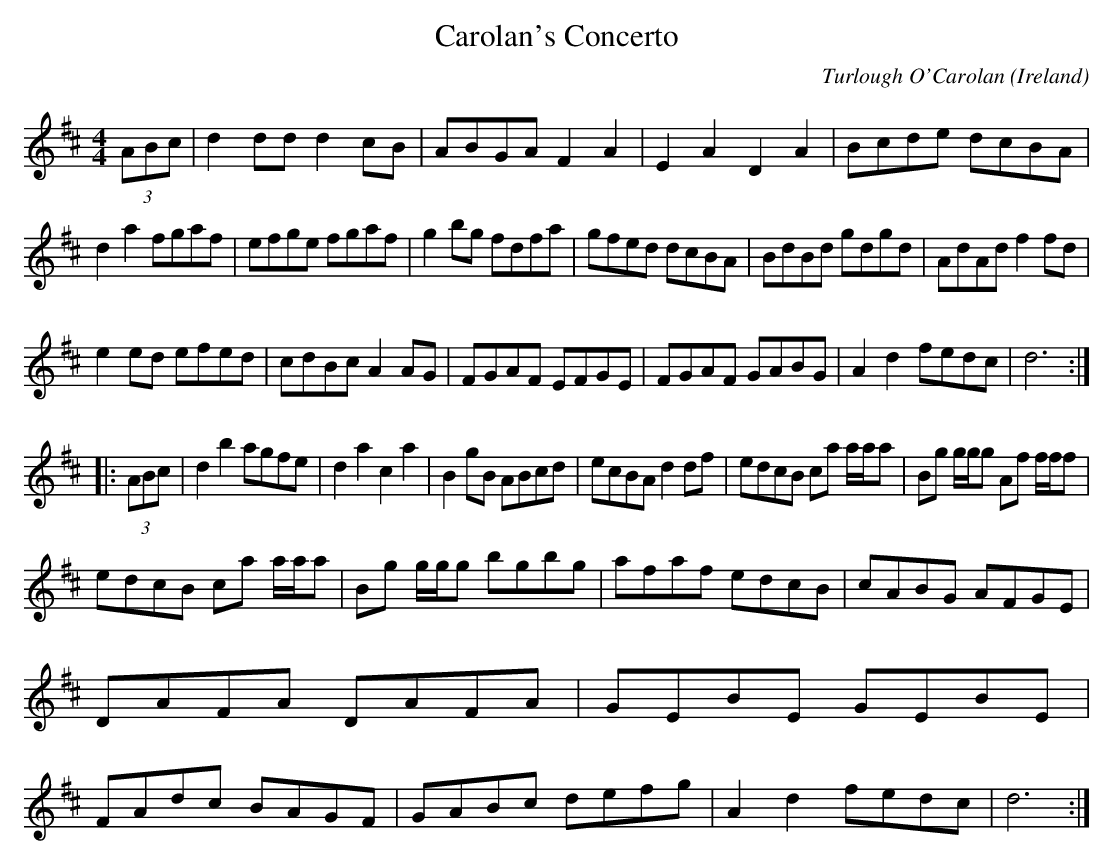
X:1
T:Carolan's Concerto
C:Turlough O'Carolan
M:4/4
O:Ireland
K:D major
(3ABc|\
d2dd d2cB|ABGA F2A2|E2A2 D2A2|Bcde dcBA|
d2a2 fgaf|efge fgaf|g2bg fdfa|gfed dcBA|\
BdBd gdgd|AdAd f2fd|
e2ed efed|cdBc A2AG|\
FGAF EFGE|FGAF GABG|A2d2 fedc|d6::
(3ABc|\
d2b2 agfe|d2a2 c2a2|B2gB ABcd|ecBA d2df|\
edcB ca a/a/a|Bg g/g/g Af f/f/f|
edcB ca a/a/a|Bg g/g/g bgbg|\
afaf edcB|cABG AFGE|DAFA DAFA|GEBE GEBE|\
FAdc BAGF|GABc defg|A2d2 fedc|d6:|
